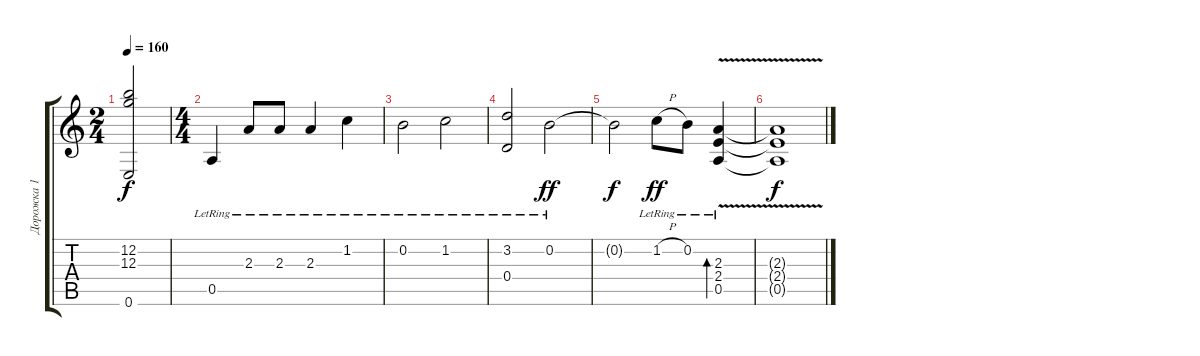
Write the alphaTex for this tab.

\track ("Дорожка 1" "Дорожка 1") {instrument acousticguitarsteel}
\staff {score tabs}
\tuning (E4 B3 G3 D3 A2 E2) {hide}
\ts (2 4)
\tempo 160
\clef g2
\ks c
(12.2{t} 12.3{t} 0.6{t}).2{dy f} |
\ts (4 4)
0.5{lr}.4 2.3{lr}.8 2.3{lr}.8 2.3{lr}.4 1.2{lr}.4 |
0.2{lr}.2 1.2{lr}.2 |
(3.2{lr} 0.4{lr}).2 0.2{lr}.2{dy ff} |
0.2{t}.2{dy f} 1.2{h lr}.8{dy ff} 0.2{lr}.8 (2.3{v lr} 2.4{lr} 0.5{lr}).4{bd 60} |
(2.3{t} 2.4{t} 0.5{t}).1{dy f}
